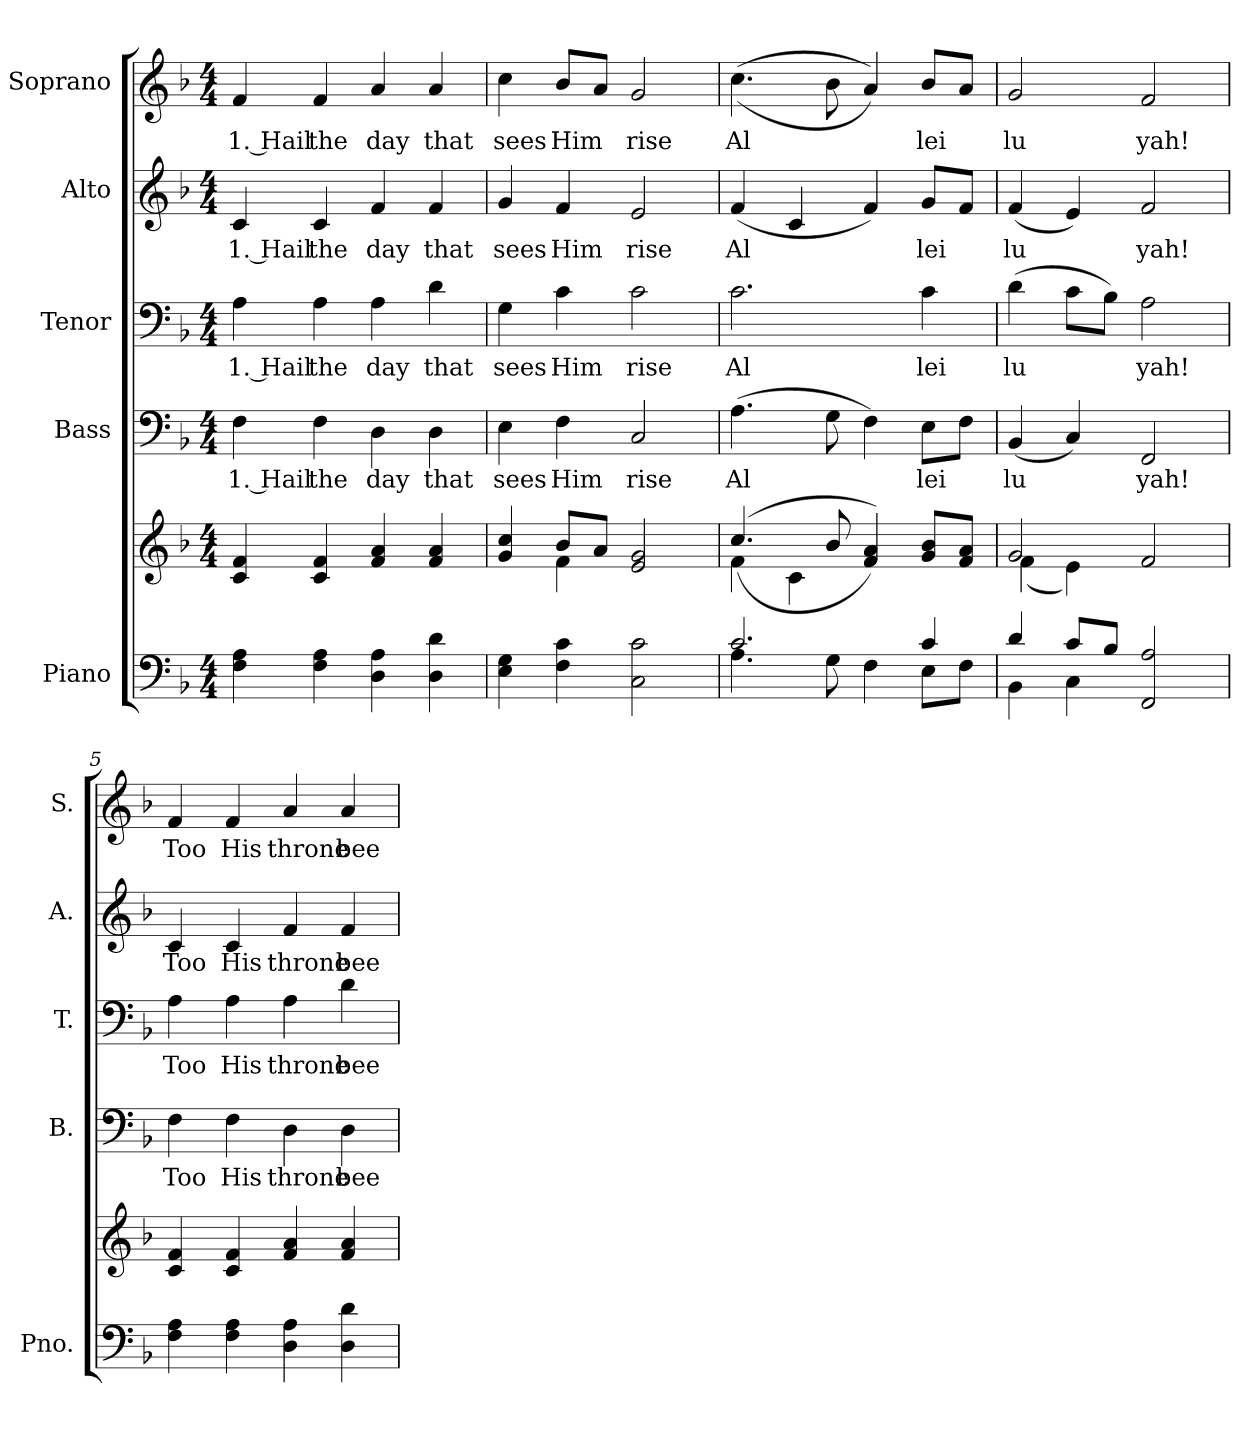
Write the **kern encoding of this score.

**kern	**kern	**kern	**text	**kern	**text	**kern	**text	**kern	**text
*part5	*part5	*part4	*part4	*part3	*part3	*part2	*part2	*part1	*part1
*staff6	*staff5	*staff4	*staff4	*staff3	*staff3	*staff2	*staff2	*staff1	*staff1
*I"Piano	*	*I"Bass	*	*I"Tenor	*	*I"Alto	*	*I"Soprano	*
*I'Pno.	*	*I'B.	*	*I'T.	*	*I'A.	*	*I'S.	*
!!LO:PB:g=z
*clefF4	*clefG2	*clefF4	*	*clefF4	*	*clefG2	*	*clefG2	*
*k[b-]	*k[b-]	*k[b-]	*	*k[b-]	*	*k[b-]	*	*k[b-]	*
*F:	*F:	*F:	*	*F:	*	*F:	*	*F:	*
*M4/4	*M4/4	*M4/4	*	*M4/4	*	*M4/4	*	*M4/4	*
*MM130	*MM130	*MM130	*	*MM130	*	*MM130	*	*MM130	*
=1	=1	=1	=1	=1	=1	=1	=1	=1	=1
!	!	!	!LO:LY:b:color=#000000	!	!	!	!	!	!
!	!	!	!	!	!LO:LY:b:color=#000000	!	!	!	!
!	!	!	!	!	!	!	!LO:LY:b:color=#000000	!	!
!	!	!	!	!	!	!	!	!	!LO:LY:b:color=#000000
4Fi\ 4Ai	4ci/ 4fi	4Fi\	1. Hail	4Ai\	1. Hail	4ci/	1. Hail	4fi/	1. Hail
!	!	!	!LO:LY:b:color=#000000	!	!	!	!	!	!
!	!	!	!	!	!LO:LY:b:color=#000000	!	!	!	!
!	!	!	!	!	!	!	!LO:LY:b:color=#000000	!	!
!	!	!	!	!	!	!	!	!	!LO:LY:b:color=#000000
4Fi\ 4Ai	4ci/ 4fi	4Fi\	the	4Ai\	the	4ci/	the	4fi/	the
!	!	!	!LO:LY:b:color=#000000	!	!	!	!	!	!
!	!	!	!	!	!LO:LY:b:color=#000000	!	!	!	!
!	!	!	!	!	!	!	!LO:LY:b:color=#000000	!	!
!	!	!	!	!	!	!	!	!	!LO:LY:b:color=#000000
4Di\ 4Ai	4fi/ 4ai	4Di\	day	4Ai\	day	4fi/	day	4ai/	day
!	!	!	!LO:LY:b:color=#000000	!	!	!	!	!	!
!	!	!	!	!	!LO:LY:b:color=#000000	!	!	!	!
!	!	!	!	!	!	!	!LO:LY:b:color=#000000	!	!
!	!	!	!	!	!	!	!	!	!LO:LY:b:color=#000000
4Di\ 4di	4fi/ 4ai	4Di\	that	4di\	that	4fi/	that	4ai/	that
=2	=2	=2	=2	=2	=2	=2	=2	=2	=2
*	*^	*	*	*	*	*	*	*	*
!	!	!	!	!LO:LY:b:color=#000000	!	!	!	!	!	!
!	!	!	!	!	!	!LO:LY:b:color=#000000	!	!	!	!
!	!	!	!	!	!	!	!	!LO:LY:b:color=#000000	!	!
!	!	!	!	!	!	!	!	!	!	!LO:LY:b:color=#000000
4Ei\ 4Gi	4gi/ 4cci	4ryy	4Ei\	sees	4Gi\	sees	4gi/	sees	4cci\	sees
!	!	!	!	!LO:LY:b:color=#000000	!	!	!	!	!	!
!	!	!	!	!	!	!LO:LY:b:color=#000000	!	!	!	!
!	!	!	!	!	!	!	!	!LO:LY:b:color=#000000	!	!
!	!	!	!	!	!	!	!	!	!	!LO:LY:b:color=#000000
4Fi\ 4ci	8b-i/L	4fi\	4Fi\	Him	4ci\	Him	4fi/	Him	8b-i/L	Him
.	8ai/J	.	.	.	.	.	.	.	8ai/J	.
!	!	!	!	!LO:LY:b:color=#000000	!	!	!	!	!	!
!	!	!	!	!	!	!LO:LY:b:color=#000000	!	!	!	!
!	!	!	!	!	!	!	!	!LO:LY:b:color=#000000	!	!
!	!	!	!	!	!	!	!	!	!	!LO:LY:b:color=#000000
2Ci\ 2ci	2ei/ 2gi	2ryy	2Ci/	rise	2ci\	rise	2ei/	rise	2gi/	rise
!!LO:PB:g=z
=3	=3	=3	=3	=3	=3	=3	=3	=3	=3	=3
*^	*	*	*	*	*	*	*	*	*	*
!	!	!	!	!	!LO:LY:b:color=#000000	!	!	!	!	!	!
!	!	!	!	!	!	!	!LO:LY:b:color=#000000	!	!	!	!
!	!	!	!	!	!	!	!	!	!LO:LY:b:color=#000000	!	!
!	!	!	!	!	!	!	!	!	!	!	!LO:LY:b:color=#000000
2.ci/	4.Ai\	((4.cci/	4fi\	(4.Ai\	Al	2.ci\	Al	(4fi/	Al	((4.cci\	Al
.	.	.	4ci\	.	.	.	.	4ci/	.	.	.
.	8Gi\	8b-i/	.	8Gi\	.	.	.	.	.	8b-i\	.
.	4Fi\	4fi/ 4ai))	2ryy	4Fi\)	.	.	.	4fi/)	.	4ai/))	.
!	!	!	!	!	!LO:LY:b:color=#000000	!	!	!	!	!	!
!	!	!	!	!	!	!	!LO:LY:b:color=#000000	!	!	!	!
!	!	!	!	!	!	!	!	!	!LO:LY:b:color=#000000	!	!
!	!	!	!	!	!	!	!	!	!	!	!LO:LY:b:color=#000000
4ci/	8Ei\L	8gi/ 8b-iL	.	8Ei\L	lei	4ci\	lei	8gi/L	lei	8b-i/L	lei
.	8Fi\J	8fi/ 8aiJ	.	8Fi\J	.	.	.	8fi/J	.	8ai/J	.
=4	=4	=4	=4	=4	=4	=4	=4	=4	=4	=4	=4
!	!	!	!	!	!LO:LY:b:color=#000000	!	!	!	!	!	!
!	!	!	!	!	!	!	!LO:LY:b:color=#000000	!	!	!	!
!	!	!	!	!	!	!	!	!	!LO:LY:b:color=#000000	!	!
!	!	!	!	!	!	!	!	!	!	!	!LO:LY:b:color=#000000
4di/	4BB-i\	2gi/	(4fi\	(4BB-i/	lu	(4di\	lu	(4fi/	lu	2gi/	lu
8ci/L	4Ci\	.	4ei\)	4Ci/)	.	8ci\L	.	4ei/)	.	.	.
8B-i/J	.	.	.	.	.	8B-i\J)	.	.	.	.	.
!	!	!	!	!	!LO:LY:b:color=#000000	!	!	!	!	!	!
!	!	!	!	!	!	!	!LO:LY:b:color=#000000	!	!	!	!
!	!	!	!	!	!	!	!	!	!LO:LY:b:color=#000000	!	!
!	!	!	!	!	!	!	!	!	!	!	!LO:LY:b:color=#000000
2FFi/ 2Ai	2ryy	2fi/	2ryy	2FFi/	yah!	2Ai\	yah!	2fi/	yah!	2fi/	yah!
*v	*v	*	*	*	*	*	*	*	*	*	*
*	*v	*v	*	*	*	*	*	*	*	*
!!LO:PB:g=z
=5	=5	=5	=5	=5	=5	=5	=5	=5	=5
*^	*^	*	*	*	*	*	*	*	*
!	!	!	!	!	!LO:LY:b:color=#000000	!	!	!	!	!	!
*v	*v	*	*	*	*	*	*	*	*	*	*
*	*v	*v	*	*	*	*	*	*	*	*
*^	*^	*	*	*	*	*	*	*	*
!	!	!	!	!	!	!	!LO:LY:b:color=#000000	!	!	!	!
*v	*v	*	*	*	*	*	*	*	*	*	*
*	*v	*v	*	*	*	*	*	*	*	*
*^	*^	*	*	*	*	*	*	*	*
!	!	!	!	!	!	!	!	!	!LO:LY:b:color=#000000	!	!
*v	*v	*	*	*	*	*	*	*	*	*	*
*	*v	*v	*	*	*	*	*	*	*	*
*^	*^	*	*	*	*	*	*	*	*
!	!	!	!	!	!	!	!	!	!	!	!LO:LY:b:color=#000000
*v	*v	*	*	*	*	*	*	*	*	*	*
*	*v	*v	*	*	*	*	*	*	*	*
4Fi\ 4Ai	4ci/ 4fi	4Fi\	Too	4Ai\	Too	4ci/	Too	4fi/	Too
!	!	!	!LO:LY:b:color=#000000	!	!	!	!	!	!
!	!	!	!	!	!LO:LY:b:color=#000000	!	!	!	!
!	!	!	!	!	!	!	!LO:LY:b:color=#000000	!	!
!	!	!	!	!	!	!	!	!	!LO:LY:b:color=#000000
4Fi\ 4Ai	4ci/ 4fi	4Fi\	His	4Ai\	His	4ci/	His	4fi/	His
!	!	!	!LO:LY:b:color=#000000	!	!	!	!	!	!
!	!	!	!	!	!LO:LY:b:color=#000000	!	!	!	!
!	!	!	!	!	!	!	!LO:LY:b:color=#000000	!	!
!	!	!	!	!	!	!	!	!	!LO:LY:b:color=#000000
4Di\ 4Ai	4fi/ 4ai	4Di\	throne	4Ai\	throne	4fi/	throne	4ai/	throne
!	!	!	!LO:LY:b:color=#000000	!	!	!	!	!	!
!	!	!	!	!	!LO:LY:b:color=#000000	!	!	!	!
!	!	!	!	!	!	!	!LO:LY:b:color=#000000	!	!
!	!	!	!	!	!	!	!	!	!LO:LY:b:color=#000000
4Di\ 4di	4fi/ 4ai	4Di\	bee	4di\	bee	4fi/	bee	4ai/	bee
=	=	=	=	=	=	=	=	=	=
*-	*-	*-	*-	*-	*-	*-	*-	*-	*-
